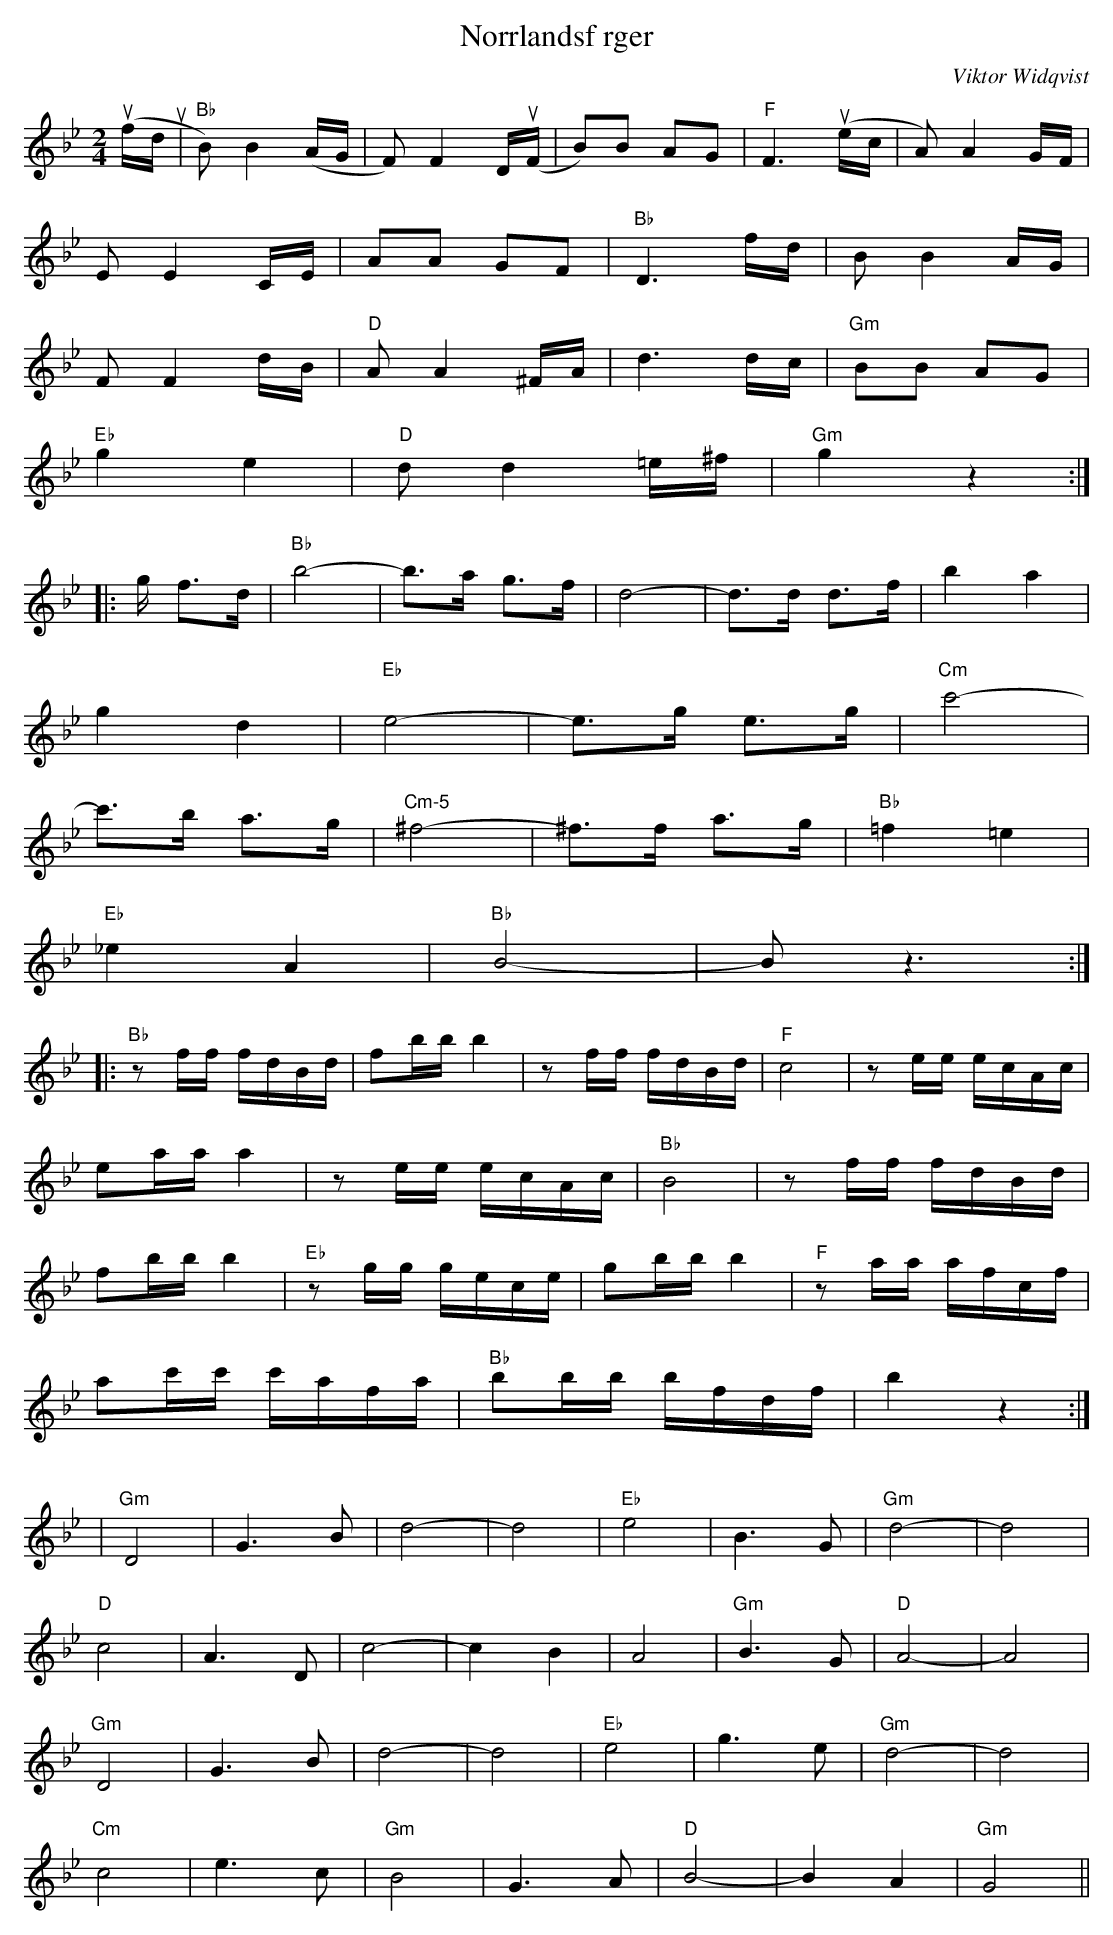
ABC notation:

X:1
T:Norrlandsf rger
M:2/4
C:Viktor Widqvist
L:1/8
K:Bb
u(f/d/ u|"Bb" B)B2(A/G/ | F)F2D/u(F/ | B)B AG | "F"F3u(e/c/ | A)A2G/F/ |
EE2C/E/ | AA GF |"Bb" D3f/d/ | BB2 A/G/ |
FF2d/B/ | "D"AA2^F/A/ | d3d/c/ | "Gm"BB AG |
"Eb"g2 e2 | "D"dd2=e/^f/ | "Gm"g2z2 :|
|:g/ f>d | "Bb"b4- |b3/a/ g>f | d4- |d3/d/ d>f | b2 a2 |
g2 d2 | "Eb"e4- |e3/g/ e>g |"Cm" c'4- |
c'3/b/ a>g | "Cm-5"^f4- |^f3/f/ a>g | "Bb"=f2 =e2 |
"Eb"_e2 A2 | "Bb"B4- | B z3 :|
|:"Bb"zf/2f/2 f/2d/2B/2d/2 | fb/2b/2 b2 |zf/2f/2 f/2d/2B/2d/2 | "F"c4 |ze/2e/2 e/2c/2A/2c/2 |
ea/2a/2 a2 |ze/2e/2 e/2c/2A/2c/2 | "Bb"B4 |zf/2f/2 f/2d/2B/2d/2 |
fb/2b/2 b2 |"Eb"zg/2g/2 g/2e/2c/2e/2 | gb/2b/2 b2 |"F"za/2a/2 a/2f/2c/2f/2 |
ac'/2c'/2 c'/2a/2f/2a/2 | "Bb"bb/2b/2 b/2f/2d/2f/2 | b2z2 :|
K:Gm
|"Gm"D4 | G2>B2 | d4- |d4| "Eb"e4 | B2>G2 | "Gm"d4- |d4|
"D"c4 | A2>D2 | c4- | c2 B2 | A4 | "Gm"B2>G2 | "D" A4- | A4|
"Gm"D4 | G2>B2 | d4- |d4| "Eb"e4 | g2>e2 | "Gm"d4- |d4|
"Cm"c4 | e2>c2 | "Gm"B4 | G2>A2 | "D"B4- | B2 A2 | "Gm"G4 ||
